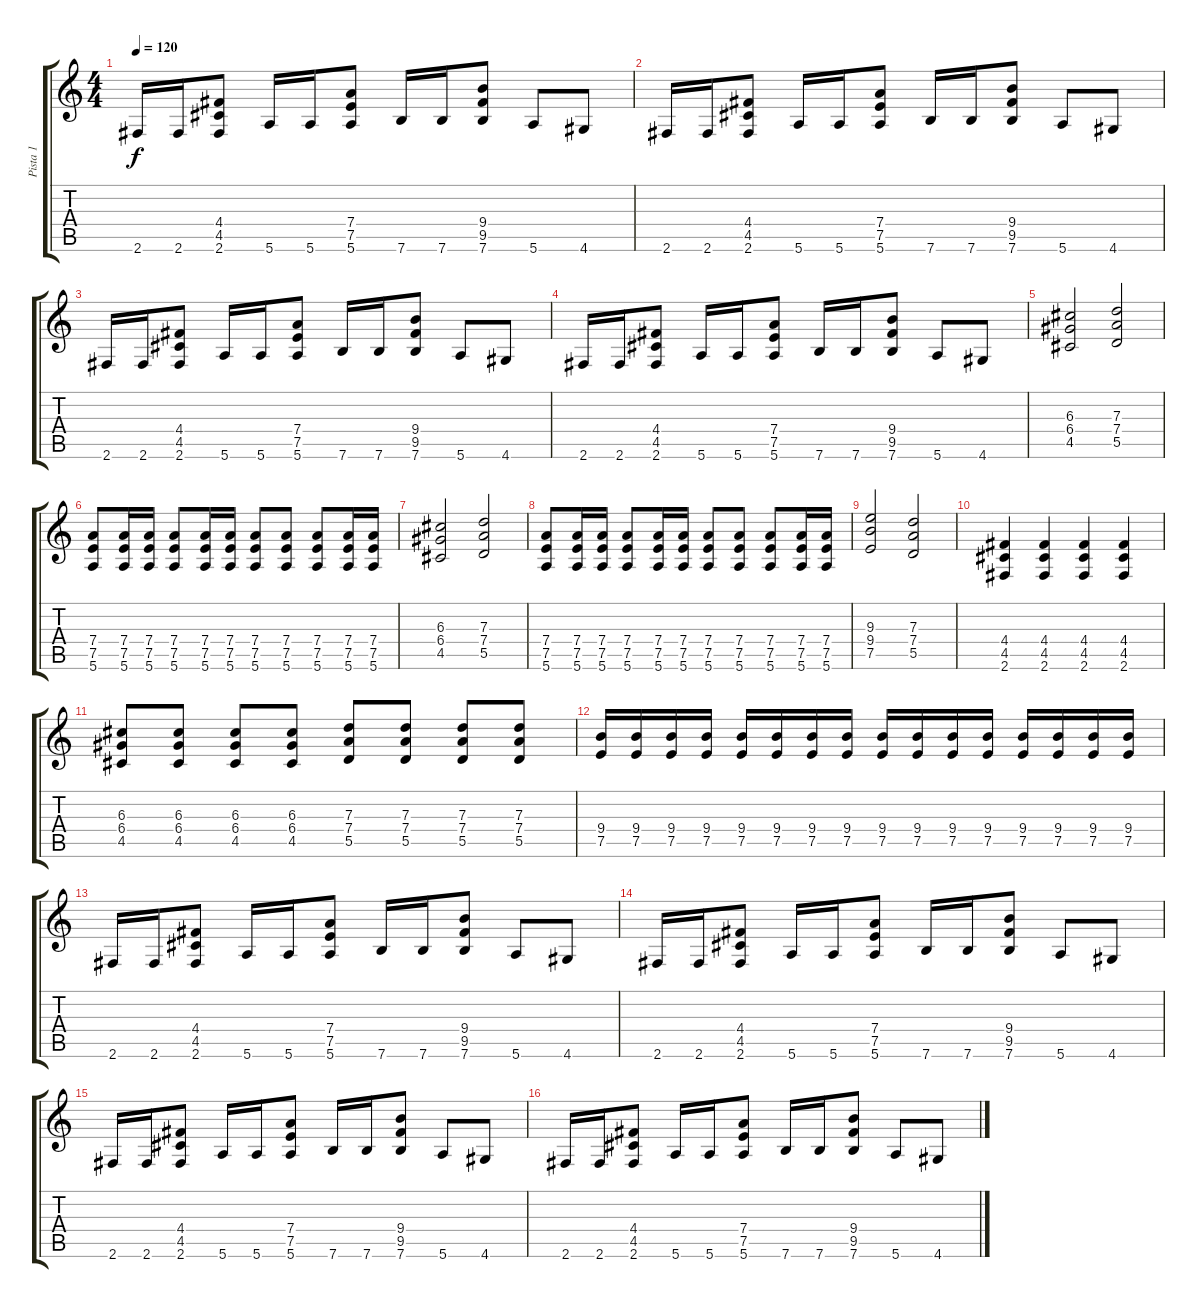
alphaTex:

\track ("Pista 1" "Pista 1") {instrument overdrivenguitar}
\staff {score tabs}
\tuning (E4 B3 G3 D3 A2 E2) {hide}
\ts (4 4)
\tempo 120
\clef g2
\ks c
2.6.16{dy f instrument overdrivenguitar} 2.6.16 (4.4 4.5 2.6).8 5.6.16 5.6.16 (7.4 7.5 5.6).8 7.6.16 7.6.16 (9.4 9.5 7.6).8 5.6.8 4.6.8 |
2.6.16 2.6.16 (4.4 4.5 2.6).8 5.6.16 5.6.16 (7.4 7.5 5.6).8 7.6.16 7.6.16 (9.4 9.5 7.6).8 5.6.8 4.6.8 |
2.6.16 2.6.16 (4.4 4.5 2.6).8 5.6.16 5.6.16 (7.4 7.5 5.6).8 7.6.16 7.6.16 (9.4 9.5 7.6).8 5.6.8 4.6.8 |
2.6.16 2.6.16 (4.4 4.5 2.6).8 5.6.16 5.6.16 (7.4 7.5 5.6).8 7.6.16 7.6.16 (9.4 9.5 7.6).8 5.6.8 4.6.8 |
(6.3 6.4 4.5).2 (7.3 7.4 5.5).2 |
(7.4 7.5 5.6).8 (7.4 7.5 5.6).16 (7.4 7.5 5.6).16 (7.4 7.5 5.6).8 (7.4 7.5 5.6).16 (7.4 7.5 5.6).16 (7.4 7.5 5.6).8 (7.4 7.5 5.6).8 (7.4 7.5 5.6).8 (7.4 7.5 5.6).16 (7.4 7.5 5.6).16 |
(6.3 6.4 4.5).2 (7.3 7.4 5.5).2 |
(7.4 7.5 5.6).8 (7.4 7.5 5.6).16 (7.4 7.5 5.6).16 (7.4 7.5 5.6).8 (7.4 7.5 5.6).16 (7.4 7.5 5.6).16 (7.4 7.5 5.6).8 (7.4 7.5 5.6).8 (7.4 7.5 5.6).8 (7.4 7.5 5.6).16 (7.4 7.5 5.6).16 |
(9.3 9.4 7.5).2 (7.3 7.4 5.5).2 |
(4.4 4.5 2.6).4 (4.4 4.5 2.6).4 (4.4 4.5 2.6).4 (4.4 4.5 2.6).4 |
(6.3 6.4 4.5).8 (6.3 6.4 4.5).8 (6.3 6.4 4.5).8 (6.3 6.4 4.5).8 (7.3 7.4 5.5).8 (7.3 7.4 5.5).8 (7.3 7.4 5.5).8 (7.3 7.4 5.5).8 |
(9.4 7.5).16 (9.4 7.5).16 (9.4 7.5).16 (9.4 7.5).16 (9.4 7.5).16 (9.4 7.5).16 (9.4 7.5).16 (9.4 7.5).16 (9.4 7.5).16 (9.4 7.5).16 (9.4 7.5).16 (9.4 7.5).16 (9.4 7.5).16 (9.4 7.5).16 (9.4 7.5).16 (9.4 7.5).16 |
2.6.16 2.6.16 (4.4 4.5 2.6).8 5.6.16 5.6.16 (7.4 7.5 5.6).8 7.6.16 7.6.16 (9.4 9.5 7.6).8 5.6.8 4.6.8 |
2.6.16 2.6.16 (4.4 4.5 2.6).8 5.6.16 5.6.16 (7.4 7.5 5.6).8 7.6.16 7.6.16 (9.4 9.5 7.6).8 5.6.8 4.6.8 |
2.6.16 2.6.16 (4.4 4.5 2.6).8 5.6.16 5.6.16 (7.4 7.5 5.6).8 7.6.16 7.6.16 (9.4 9.5 7.6).8 5.6.8 4.6.8 |
2.6.16 2.6.16 (4.4 4.5 2.6).8 5.6.16 5.6.16 (7.4 7.5 5.6).8 7.6.16 7.6.16 (9.4 9.5 7.6).8 5.6.8 4.6.8
